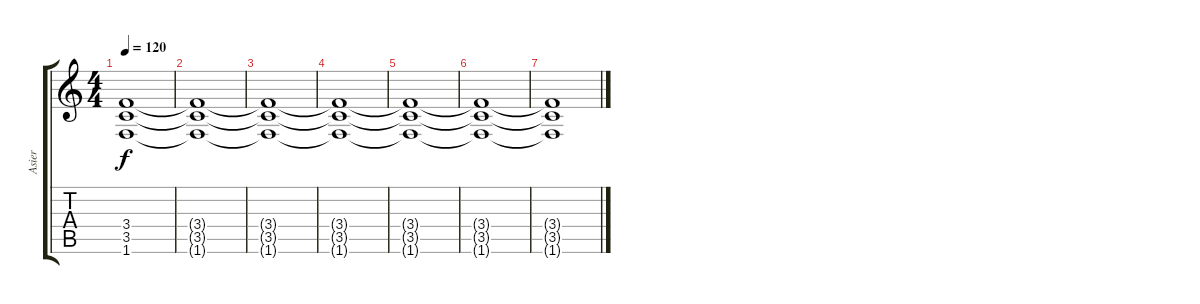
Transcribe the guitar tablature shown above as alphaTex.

\track ("Asier" "Asier") {instrument distortionguitar}
\staff {score tabs}
\tuning (E4 B3 G3 D3 A2 E2) {hide}
\ts (4 4)
\tempo 120
\clef g2
\ks c
(3.4 3.5 1.6).1{dy f volume 16 instrument distortionguitar} |
(3.4{t} 3.5{t} 1.6{t}).1 |
(3.4{t} 3.5{t} 1.6{t}).1 |
(3.4{t} 3.5{t} 1.6{t}).1 |
(3.4{t} 3.5{t} 1.6{t}).1 |
(3.4{t} 3.5{t} 1.6{t}).1 |
(3.4{t} 3.5{t} 1.6{t}).1
